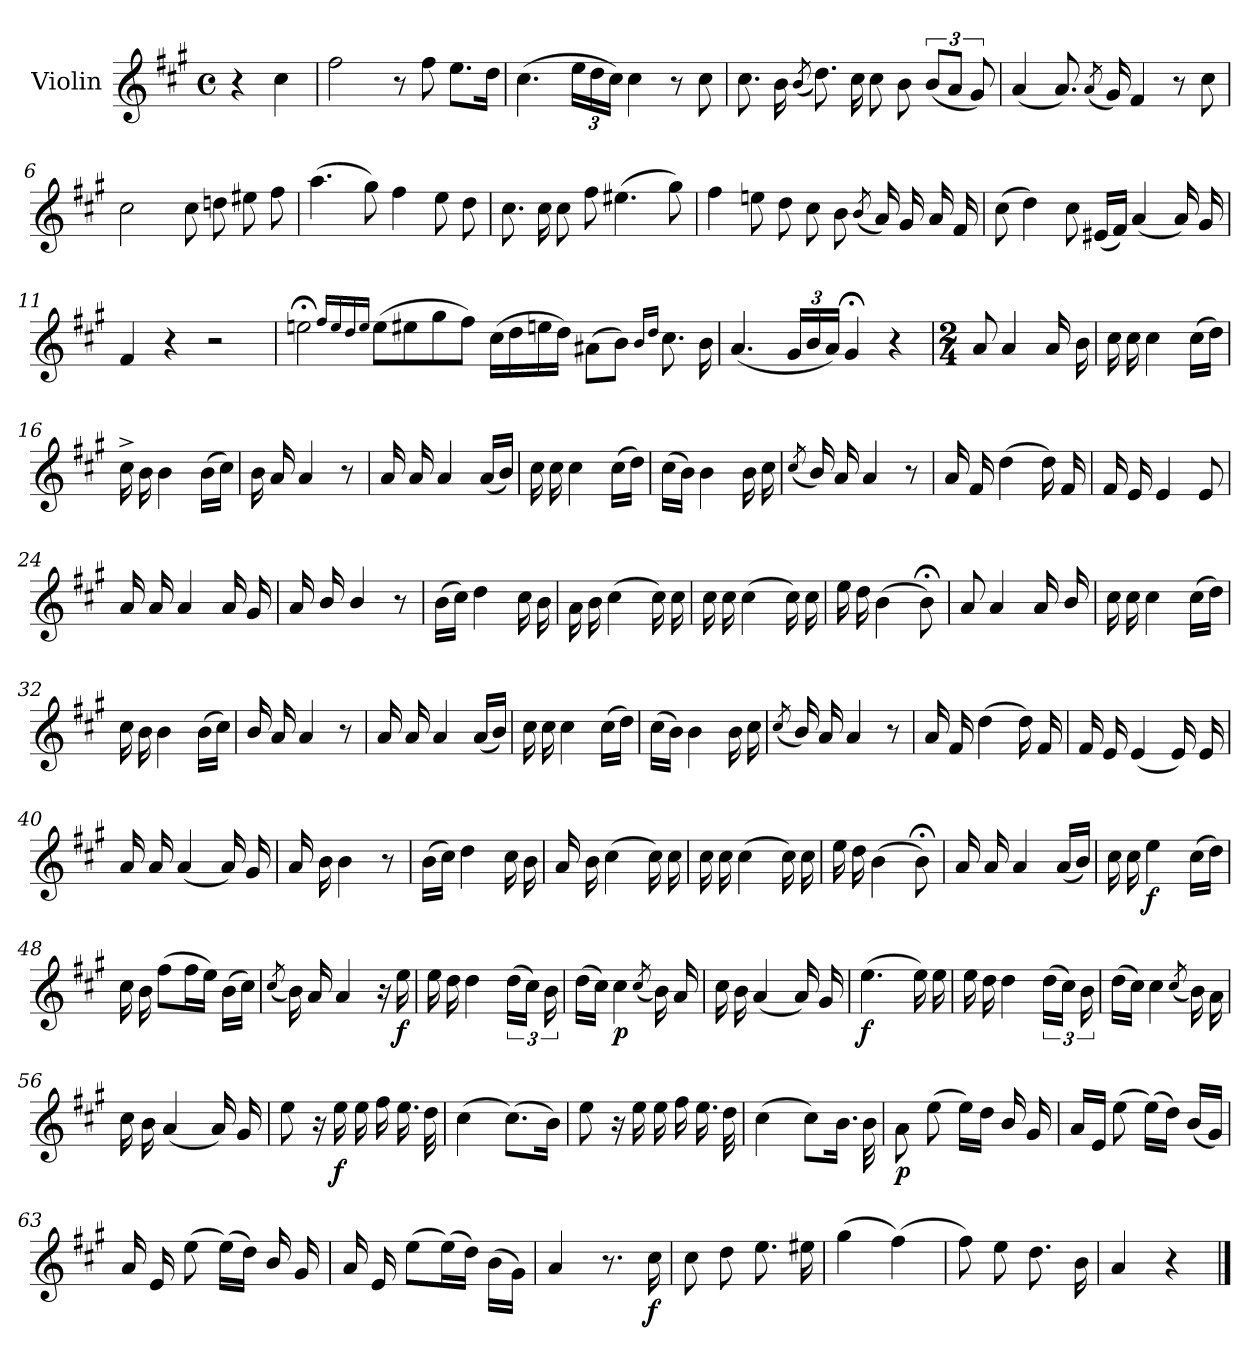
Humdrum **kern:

**kern	**dynam
*part1	*part1
*staff1	*staff1
*I"Violin	*
*I'Vln.	*
*clefG2	*
*k[f#c#g#]	*
*M4/4	*
*met(c)	*
=1	=1
4r	.
4cc#\	.
=2	=2
2ff#\	.
8r	.
8ff#\	.
8.ee\L	.
16dd\Jk	.
=3	=3
(>4.cc#\	.
*Xbrackettup	*
24ee\LL	.
24dd\	.
24cc#\JJ)	.
4cc#\	.
8r	.
8cc#\	.
=4	=4
8.cc#\	.
16b\	.
(<8qb/	.
8.dd\)	.
16cc#\	.
8cc#\	.
8b\	.
*brackettup	*
(<12b/L	.
12a/J	.
12g#/)	.
!!LO:LB:g=z
=5	=5
(<4a/	.
8.a/)	.
(<8qa/	.
16g#/)	.
4f#/	.
8r	.
8cc#\	.
=6	=6
2cc#\	.
8cc#\	.
8ddn\	.
8ee#X\	.
8ff#\	.
=7	=7
(>4.aa\	.
8gg#\)	.
4ff#\	.
8ee\	.
8dd\	.
=8	=8
8.cc#\	.
16cc#\	.
8cc#\	.
8ff#\	.
(>4.ee#X\	.
8gg#\)	.
!!LO:LB:g=z
=9	=9
4ff#\	.
8een\	.
8dd\	.
8cc#\	.
8b\	.
(<8qb/	.
16a/)	.
16g#/	.
16a/	.
16f#/	.
=10	=10
(>8cc#\	.
4dd\)	.
8cc#\	.
(<16e#X/LL	.
16f#/JJ)	.
(<4a/	.
16a/)	.
16g#/	.
=11	=11
4f#/	.
4r	.
2r	.
!!LO:LB:g=z
=12	=12
2een;<\	.
16qqff#/LL	.
16qqee/	.
16qqdd/	.
16qqee/JJ	.
(>8ee\L	.
8ee#X\	.
8gg#\	.
8ff#\J)	.
(>16cc#\LL	.
16dd\	.
16een\	.
16dd\JJ)	.
(>8a#X\L	.
8b\J)	.
16qqb/LL	.
16qqdd/JJ	.
8.cc#\	.
16b\	.
=13	=13
(<4.a/	.
*Xbrackettup	*
24g#/LL	.
24b/	.
24a/JJ)	.
4g#;</	.
4r	.
=14	=14
*M2/4	*
*MM114	*
8a/	.
4a/	.
16a/	.
16b\	.
=15	=15
16cc#\	.
16cc#\	.
4cc#\	.
(>16cc#\LL	.
16dd\JJ)	.
!!LO:LB:g=z
=16	=16
16cc#^\	.
16b\	.
4b\	.
(>16b\LL	.
16cc#\JJ)	.
=17	=17
16b\	.
16a/	.
4a/	.
8r	.
=18	=18
16a/	.
16a/	.
4a/	.
(<16a/LL	.
16b/JJ)	.
=19	=19
16cc#\	.
16cc#\	.
4cc#\	.
(>16cc#\LL	.
16dd\JJ)	.
=20	=20
(>16cc#\LL	.
16b\JJ)	.
4b\	.
16b\	.
16cc#\	.
=21	=21
(<8qcc#/	.
16b/)	.
16a/	.
4a/	.
8r	.
!!LO:LB:g=z
=22	=22
16a/	.
16f#/	.
(>4dd\	.
16dd\)	.
16f#/	.
=23	=23
16f#/	.
16e/	.
4e/	.
8e/	.
=24	=24
16a/	.
16a/	.
4a/	.
16a/	.
16g#/	.
=25	=25
16a/	.
16b/	.
4b/	.
8r	.
=26	=26
(>16b\LL	.
16cc#\JJ)	.
4dd\	.
16cc#\	.
16b\	.
=27	=27
16a\	.
16b\	.
(>4cc#\	.
16cc#\)	.
16cc#\	.
!!LO:LB:g=z
=28	=28
16cc#\	.
16cc#\	.
(>4cc#\	.
16cc#\)	.
16cc#\	.
=29	=29
16ee\	.
16dd\	.
(>4b\	.
8b;<\)	.
=30	=30
8a/	.
4a/	.
16a/	.
16b/	.
=31	=31
16cc#\	.
16cc#\	.
4cc#\	.
(>16cc#\LL	.
16dd\JJ)	.
=32	=32
16cc#\	.
16b\	.
4b\	.
(>16b\LL	.
16cc#\JJ)	.
=33	=33
16b/	.
16a/	.
4a/	.
8r	.
!!LO:LB:g=z
=34	=34
16a/	.
16a/	.
4a/	.
(<16a/LL	.
16b/JJ)	.
=35	=35
16cc#\	.
16cc#\	.
4cc#\	.
(>16cc#\LL	.
16dd\JJ)	.
=36	=36
(>16cc#\LL	.
16b\JJ)	.
4b\	.
16b\	.
16cc#\	.
=37	=37
(<8qcc#/	.
16b/)	.
16a/	.
4a/	.
8r	.
=38	=38
16a/	.
16f#/	.
(>4dd\	.
16dd\)	.
16f#/	.
=39	=39
16f#/	.
16e/	.
(<4e/	.
16e/)	.
16e/	.
!!LO:LB:g=z
=40	=40
16a/	.
16a/	.
(<4a/	.
16a/)	.
16g#/	.
=41	=41
16a/	.
16b\	.
4b\	.
8r	.
=42	=42
(>16b\LL	.
16cc#\JJ)	.
4dd\	.
16cc#\	.
16b\	.
=43	=43
16a/	.
16b\	.
(>4cc#\	.
16cc#\)	.
16cc#\	.
=44	=44
16cc#\	.
16cc#\	.
(>4cc#\	.
16cc#\)	.
16cc#\	.
=45	=45
16ee\	.
16dd\	.
(>4b\	.
8b;<\)	.
!!LO:LB:g=z
=46	=46
16a/	.
16a/	.
4a/	.
(<16a/LL	.
16b/JJ)	.
=47	=47
16cc#\	.
16cc#\	.
!	!LO:DY:b
4ee\	f
(>16cc#\LL	.
16dd\JJ)	.
=48	=48
16cc#\	.
16b\	.
(>8ff#\L	.
16ff#\L	.
16ee\JJ)	.
(>16b\LL	.
16cc#\JJ)	.
=49	=49
(<8qcc#/	.
16b\)	.
16a/	.
4a/	.
16r	.
!	!LO:DY:b
16ee\	f
=50	=50
16ee\	.
16dd\	.
4dd\	.
*brackettup	*
(>24dd\LL	.
24cc#\JJ)	.
24b\	.
=51	=51
(>16dd\LL	.
16cc#\JJ)	.
!	!LO:DY:b
4cc#\	p
(<8qcc#/	.
16b\)	.
16a/	.
!!LO:PB:g=z
=52	=52
16cc#\	.
16b\	.
(<4a/	.
16a/)	.
16g#/	.
=53	=53
!	!LO:DY:b
(>4.ee\	f
16ee\)	.
16ee\	.
=54	=54
16ee\	.
16dd\	.
4dd\	.
(>24dd\LL	.
24cc#\JJ)	.
24b\	.
=55	=55
(>16dd\LL	.
16cc#\JJ)	.
4cc#\	.
(<8qcc#/	.
16b\)	.
16a\	.
=56	=56
16cc#\	.
16b\	.
(<4a/	.
16a/)	.
16g#/	.
=57	=57
8ee\	.
16r	.
!	!LO:DY:b
16ee\	f
16ee\	.
16ff#\	.
16.ee\	.
32dd\	.
!!LO:LB:g=z
=58	=58
(>4cc#\	.
(>8.cc#\L)	.
16b\Jk)	.
=59	=59
8ee\	.
16r	.
16ee\	.
16ee\	.
16ff#\	.
16.ee\	.
32dd\	.
=60	=60
(>4cc#\	.
8cc#\L)	.
16.b\Jk	.
32b\	.
=61	=61
!	!LO:DY:b
8a\	p
(>8ee\	.
16ee\LL)	.
16dd\JJ	.
16b/	.
16g#/	.
=62	=62
16a/LL	.
16e/JJ	.
(>8ee\	.
(>16ee\LL)	.
16dd\JJ)	.
(<16b/LL	.
16g#/JJ)	.
=63	=63
16a/	.
16e/	.
(>8ee\	.
(>16ee\LL)	.
16dd\JJ)	.
16b/	.
16g#/	.
!!LO:LB:g=z
=64	=64
16a/	.
16e/	.
(>8ee\L	.
(>16ee\L)	.
16dd\JJ)	.
(>16b\LL	.
16g#\JJ)	.
=65	=65
4a/	.
8.r	.
!	!LO:DY:b
16cc#\	f
=66	=66
8cc#\	.
8dd\	.
8.ee\	.
16ee#X\	.
=67	=67
(>4gg#\	.
(>4ff#\)	.
=68	=68
8ff#\)	.
8ee\	.
8.dd\	.
16b\	.
=69	=69
4a/	.
4r	.
==	==
*-	*-
